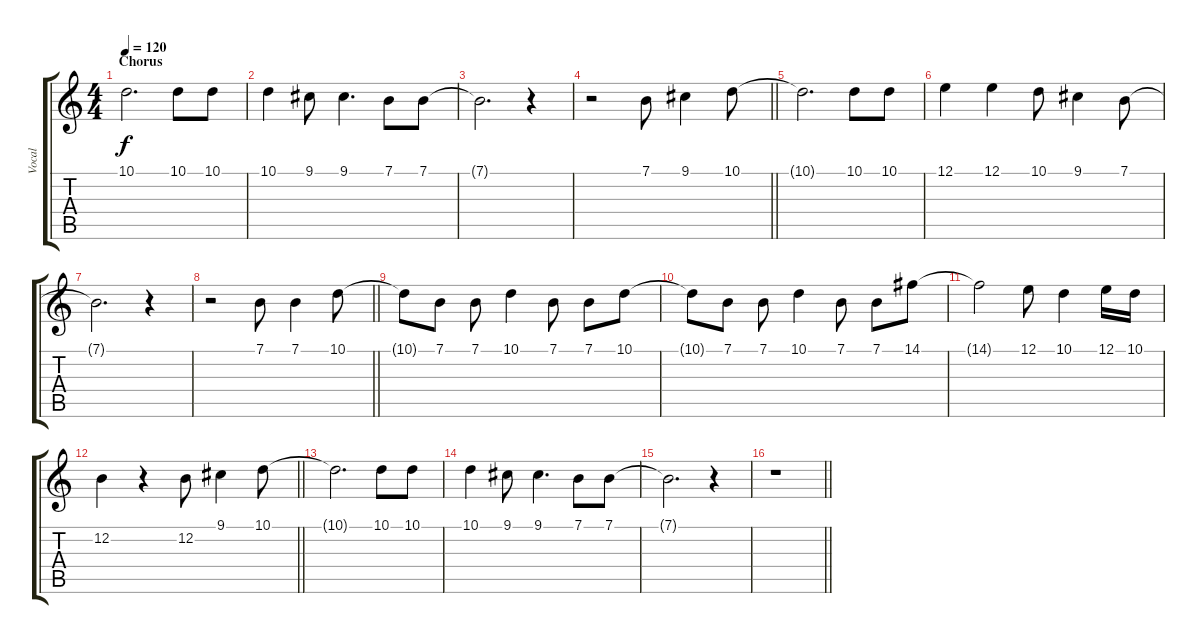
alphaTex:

\track ("Vocal" "Vocal") {instrument tenorsax}
\staff {score tabs}
\tuning (E4 B3 G3 D3 A2 E2) {hide}
\ts (4 4)
\section ("" "Chorus")
\tempo 120
\clef g2
\ks c
10.1.2{d dy f} 10.1.8 10.1.8 |
10.1.4 9.1.8 9.1.4{d} 7.1.8 7.1.8 |
7.1{t}.2{d} r.4 |
\barLineRight lightlight
r.2 7.1.8 9.1.4 10.1.8 |
10.1{t}.2{d} 10.1.8 10.1.8 |
12.1.4 12.1.4 10.1.8 9.1.4 7.1.8 |
7.1{t}.2{d} r.4 |
\barLineRight lightlight
r.2 7.1.8 7.1.4 10.1.8 |
10.1{t}.8 7.1.8 7.1.8 10.1.4 7.1.8 7.1.8 10.1.8 |
10.1{t}.8 7.1.8 7.1.8 10.1.4 7.1.8 7.1.8 14.1.8 |
14.1{t}.2 12.1.8 10.1.4 12.1.16 10.1.16 |
\barLineRight lightlight
12.2.4 r.4 12.2.8 9.1.4 10.1.8 |
10.1{t}.2{d} 10.1.8 10.1.8 |
10.1.4 9.1.8 9.1.4{d} 7.1.8 7.1.8 |
7.1{t}.2{d} r.4 |
\barLineRight lightlight
r.1
